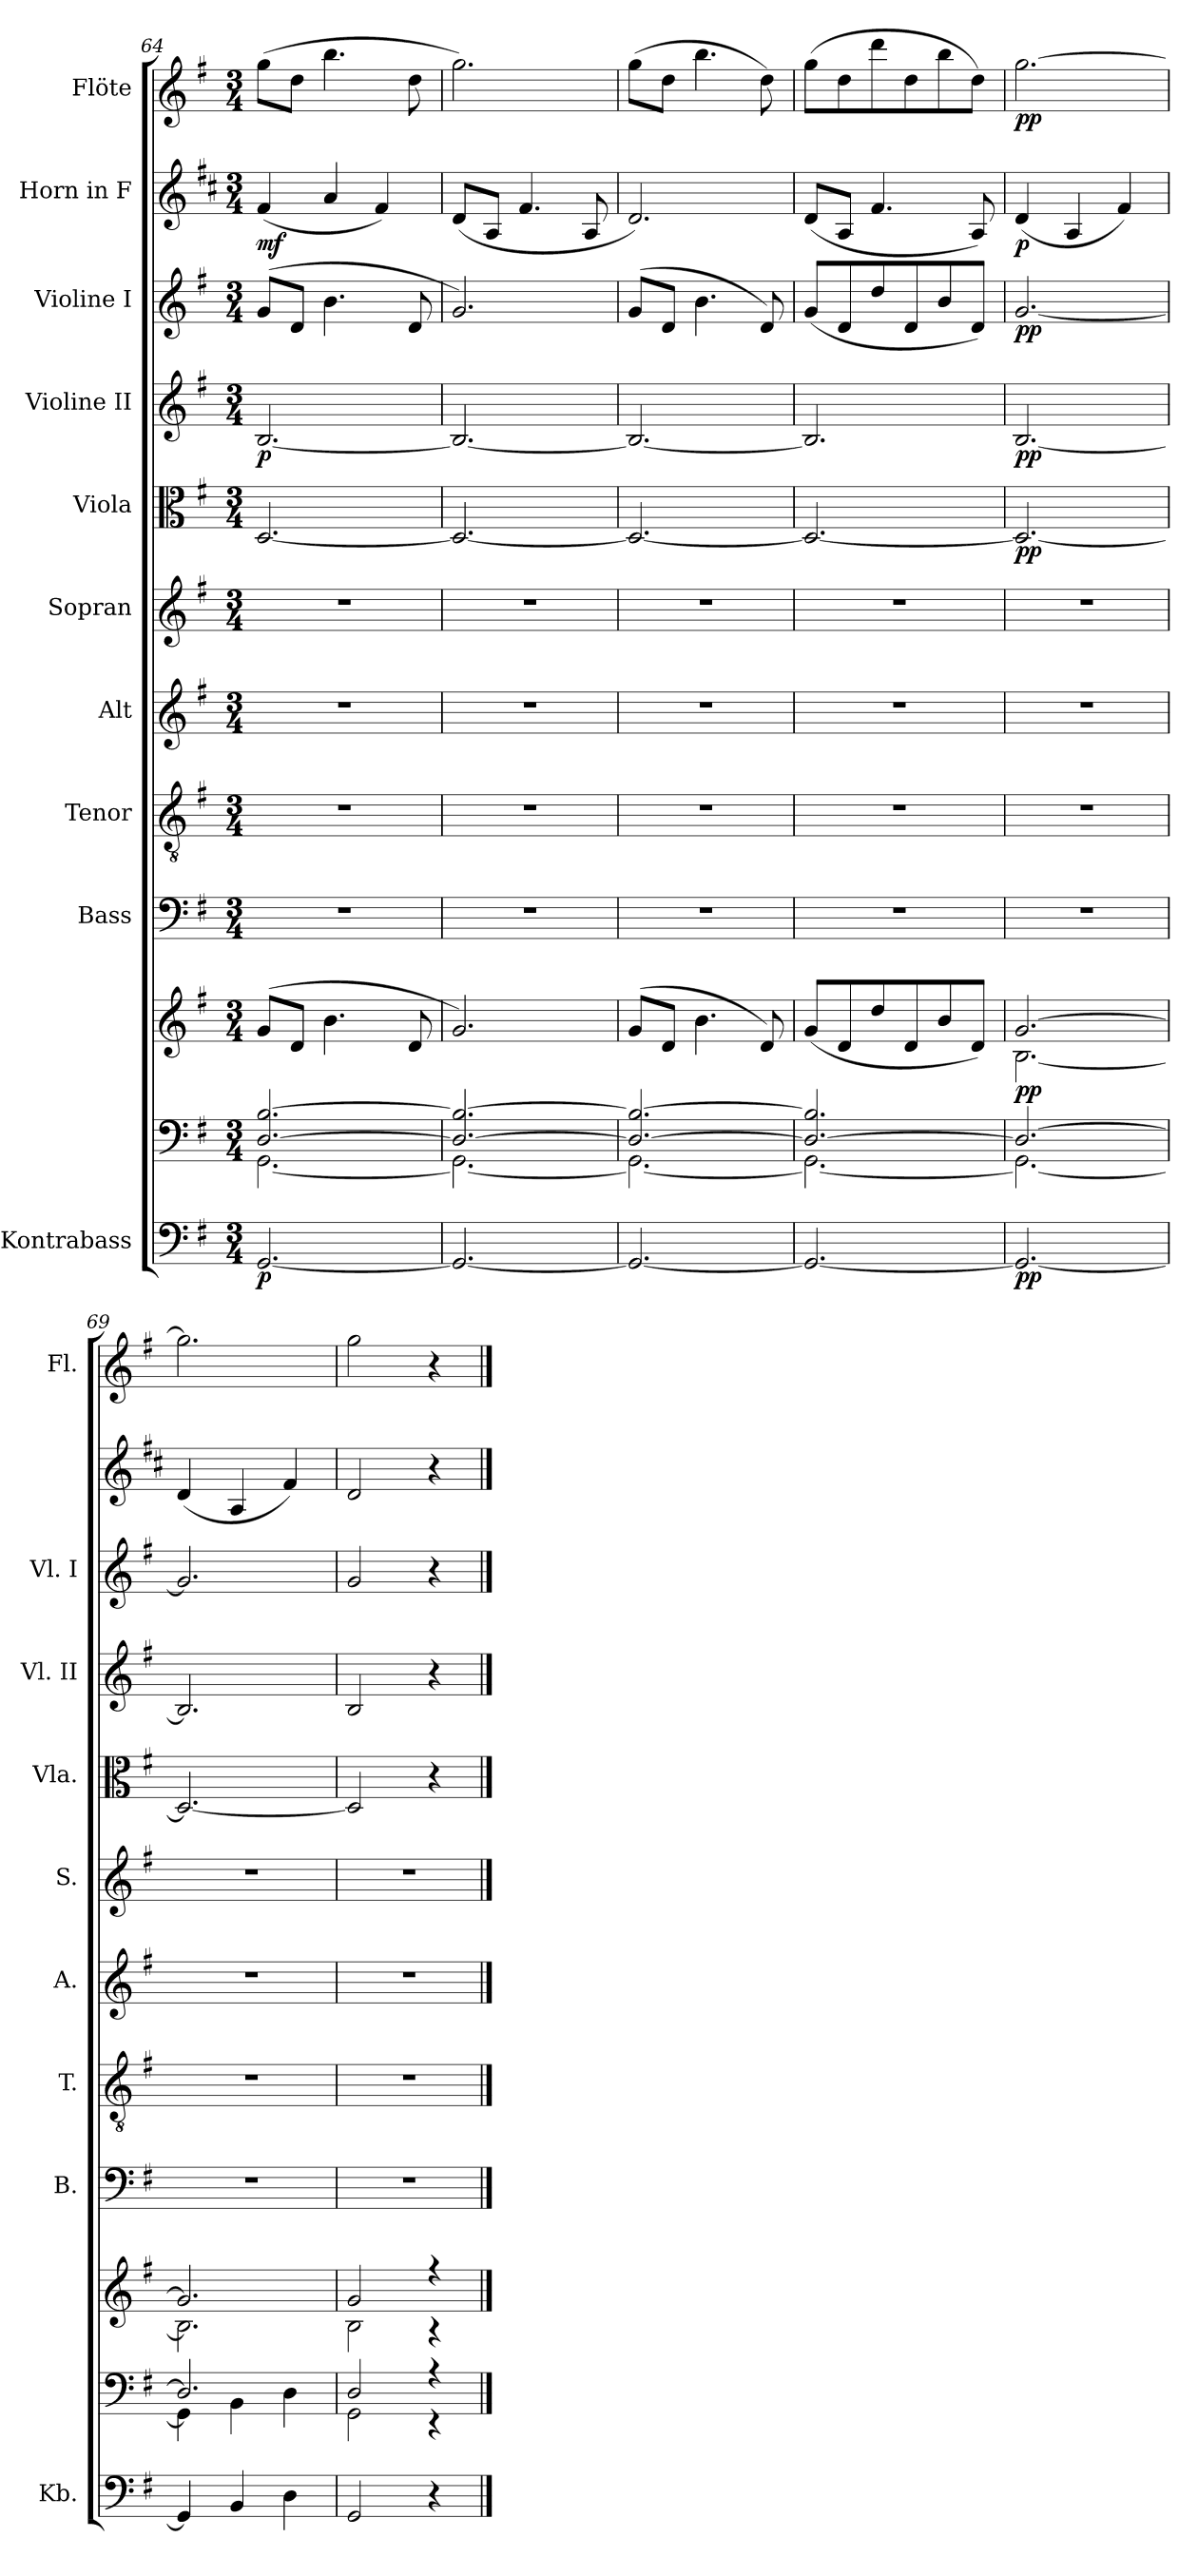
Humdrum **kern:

**kern	**dynam	**kern	**kern	**dynam	**kern	**kern	**kern	**kern	**kern	**dynam	**kern	**dynam	**kern	**dynam	**kern	**dynam	**kern	**dynam
*part11	*part11	*part10	*part10	*part10	*part9	*part8	*part7	*part6	*part5	*part5	*part4	*part4	*part3	*part3	*part2	*part2	*part1	*part1
*staff12	*staff12	*staff11	*staff10	*staff10/11	*staff9	*staff8	*staff7	*staff6	*staff5	*staff5	*staff4	*staff4	*staff3	*staff3	*staff2	*staff2	*staff1	*staff1
*I"Kontrabass	*	*	*	*	*I"Bass	*I"Tenor	*I"Alt	*I"Sopran	*I"Viola	*	*I"Violine II	*	*I"Violine I	*	*I"Horn in F	*	*I"Flöte	*
*I'Kb.	*	*	*	*	*I'B.	*I'T.	*I'A.	*I'S.	*I'Vla.	*	*I'Vl. II	*	*I'Vl. I	*	*	*	*I'Fl.	*
!!LO:PB:g=z
*clefF4	*	*clefF4	*clefG2	*	*clefF4	*clefGv2	*clefG2	*clefG2	*clefC3	*	*clefG2	*	*clefG2	*	*clefG2	*	*clefG2	*
*ITrd7c12	*	*	*	*	*	*	*	*	*	*	*	*	*	*	*ITrd4c7	*	*	*
*k[f#]	*	*k[f#]	*k[f#]	*	*k[f#]	*k[f#]	*k[f#]	*k[f#]	*k[f#]	*	*k[f#]	*	*k[f#]	*	*k[f#]	*	*k[f#]	*
*G:	*	*G:	*G:	*	*G:	*G:	*G:	*G:	*G:	*	*G:	*	*G:	*	*G:	*	*G:	*
*M3/4	*	*M3/4	*M3/4	*	*M3/4	*M3/4	*M3/4	*M3/4	*M3/4	*	*M3/4	*	*M3/4	*	*M3/4	*	*M3/4	*
=64	=64	=64	=64	=64	=64	=64	=64	=64	=64	=64	=64	=64	=64	=64	=64	=64	=64	=64
*	*	*^	*	*	*	*	*	*	*	*	*	*	*	*	*	*	*	*
!	!LO:DY:b	!	!	!	!	!	!	!	!	!	!	!	!LO:DY:b	!	!	!	!LO:DY:b	!	!
[2.GGG/	p	[>2.D/ [>2.B/	[<2.GG\	(>8g/L	.	2.r	2.r	2.r	2.r	[2.D/	.	[2.B/	p	(>8g/L	.	(<4B/	mf	(>8gg\L	.
.	.	.	.	8d/J	.	.	.	.	.	.	.	.	.	8d/J	.	.	.	8dd\J	.
.	.	.	.	4.b\	.	.	.	.	.	.	.	.	.	4.b\	.	4d/	.	4.bb\	.
.	.	.	.	.	.	.	.	.	.	.	.	.	.	.	.	4B/)	.	.	.
.	.	.	.	8d/	.	.	.	.	.	.	.	.	.	8d/	.	.	.	8dd\	.
=65	=65	=65	=65	=65	=65	=65	=65	=65	=65	=65	=65	=65	=65	=65	=65	=65	=65	=65	=65
2.GGG/_	.	2.D/_ 2.B/_	2.GG\_	2.g/)	.	2.r	2.r	2.r	2.r	2.D/_	.	2.B/_	.	2.g/)	.	(<8G/L	.	2.gg\)	.
.	.	.	.	.	.	.	.	.	.	.	.	.	.	.	.	8D/J	.	.	.
.	.	.	.	.	.	.	.	.	.	.	.	.	.	.	.	4.B/	.	.	.
.	.	.	.	.	.	.	.	.	.	.	.	.	.	.	.	8D/	.	.	.
=66	=66	=66	=66	=66	=66	=66	=66	=66	=66	=66	=66	=66	=66	=66	=66	=66	=66	=66	=66
2.GGG/_	.	2.D/_ 2.B/_	2.GG\_	(>8g/L	.	2.r	2.r	2.r	2.r	2.D/_	.	2.B/_	.	(>8g/L	.	2.G/)	.	(>8gg\L	.
.	.	.	.	8d/J	.	.	.	.	.	.	.	.	.	8d/J	.	.	.	8dd\J	.
.	.	.	.	4.b\	.	.	.	.	.	.	.	.	.	4.b\	.	.	.	4.bb\	.
.	.	.	.	8d/)	.	.	.	.	.	.	.	.	.	8d/)	.	.	.	8dd\)	.
=67	=67	=67	=67	=67	=67	=67	=67	=67	=67	=67	=67	=67	=67	=67	=67	=67	=67	=67	=67
2.GGG/_	.	2.D/_ 2.B/]	2.GG\_	(<8g/L	.	2.r	2.r	2.r	2.r	2.D/_	.	2.B/]	.	(<8g/L	.	(<8G/L	.	(>8gg\L	.
.	.	.	.	8d/	.	.	.	.	.	.	.	.	.	8d/	.	8D/J	.	8dd\	.
.	.	.	.	8dd/	.	.	.	.	.	.	.	.	.	8dd/	.	4.B/	.	8ddd\	.
.	.	.	.	8d/	.	.	.	.	.	.	.	.	.	8d/	.	.	.	8dd\	.
.	.	.	.	8b/	.	.	.	.	.	.	.	.	.	8b/	.	.	.	8bb\	.
.	.	.	.	8d/J)	.	.	.	.	.	.	.	.	.	8d/J)	.	8D/)	.	8dd\J)	.
=68	=68	=68	=68	=68	=68	=68	=68	=68	=68	=68	=68	=68	=68	=68	=68	=68	=68	=68	=68
*	*	*	*	*^	*	*	*	*	*	*	*	*	*	*	*	*	*	*	*
!	!LO:DY:b	!	!	!	!	!LO:DY:b	!	!	!	!	!	!LO:DY:b	!	!LO:DY:b	!	!LO:DY:b	!	!LO:DY:b	!	!LO:DY:b
2.GGG/_	pp	2.D/_	2.GG\_	[>2.g/	[<2.B\	pp	2.r	2.r	2.r	2.r	2.D/_	pp	[2.B/	pp	[2.g/	pp	(<4G/	p	[2.gg\	pp
.	.	.	.	.	.	.	.	.	.	.	.	.	.	.	.	.	4D/	.	.	.
.	.	.	.	.	.	.	.	.	.	.	.	.	.	.	.	.	4B/)	.	.	.
=69	=69	=69	=69	=69	=69	=69	=69	=69	=69	=69	=69	=69	=69	=69	=69	=69	=69	=69	=69	=69
4GGG/]	.	2.D/]	4GG\]	2.g/]	2.B\]	.	2.r	2.r	2.r	2.r	2.D/_	.	2.B/]	.	2.g/]	.	(<4G/	.	2.gg\]	.
4BBB/	.	.	4BB\	.	.	.	.	.	.	.	.	.	.	.	.	.	4D/	.	.	.
4DD\	.	.	4D\	.	.	.	.	.	.	.	.	.	.	.	.	.	4B/)	.	.	.
=70	=70	=70	=70	=70	=70	=70	=70	=70	=70	=70	=70	=70	=70	=70	=70	=70	=70	=70	=70	=70
2GGG/	.	2D/	2GG\	2g/	2B\	.	2.r	2.r	2.r	2.r	2D/]	.	2B/	.	2g/	.	2G/	.	2gg\	.
4r	.	4r	4r	4r	4r	.	.	.	.	.	4r	.	4r	.	4r	.	4r	.	4r	.
*	*	*v	*v	*	*	*	*	*	*	*	*	*	*	*	*	*	*	*	*	*
*	*	*	*v	*v	*	*	*	*	*	*	*	*	*	*	*	*	*	*	*
==	==	==	==	==	==	==	==	==	==	==	==	==	==	==	==	==	==	==
*-	*-	*-	*-	*-	*-	*-	*-	*-	*-	*-	*-	*-	*-	*-	*-	*-	*-	*-
